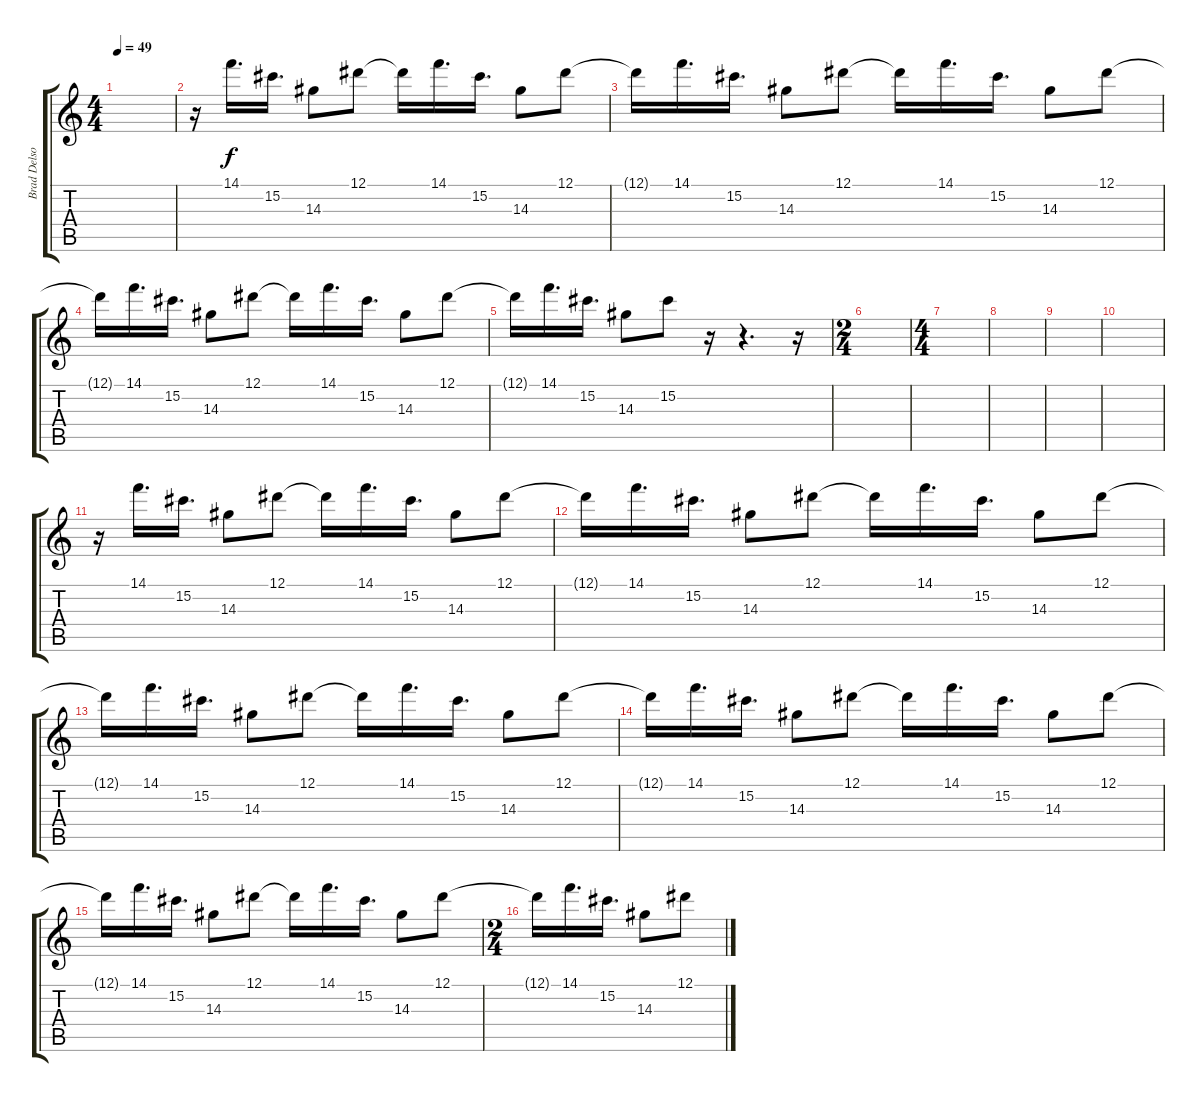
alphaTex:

\track ("Brad Delson [Gtr.2]" "Brad Delso") {instrument distortionguitar}
\staff {score tabs}
\tuning (Eb4 Bb3 Gb3 Db3 Ab2 Db2) {hide}
\ts (4 4)
\tempo 49
\clef g2
\ks c
|
r.16 14.1.16{d} 15.2.16{d} 14.3.8 12.1.8 12.1{t}.16 14.1.16{d} 15.2.16{d} 14.3.8 12.1.8 |
12.1{t}.16 14.1.16{d} 15.2.16{d} 14.3.8 12.1.8 12.1{t}.16 14.1.16{d} 15.2.16{d} 14.3.8 12.1.8 |
12.1{t}.16 14.1.16{d} 15.2.16{d} 14.3.8 12.1.8 12.1{t}.16 14.1.16{d} 15.2.16{d} 14.3.8 12.1.8 |
12.1{t}.16 14.1.16{d} 15.2.16{d} 14.3.8 15.2.8 r.16 r.4{d} r.16 |
\ts (2 4)
|
\ts (4 4)
|
|
|
|
r.16 14.1.16{d} 15.2.16{d} 14.3.8 12.1.8 12.1{t}.16 14.1.16{d} 15.2.16{d} 14.3.8 12.1.8 |
12.1{t}.16 14.1.16{d} 15.2.16{d} 14.3.8 12.1.8 12.1{t}.16 14.1.16{d} 15.2.16{d} 14.3.8 12.1.8 |
12.1{t}.16 14.1.16{d} 15.2.16{d} 14.3.8 12.1.8 12.1{t}.16 14.1.16{d} 15.2.16{d} 14.3.8 12.1.8 |
12.1{t}.16 14.1.16{d} 15.2.16{d} 14.3.8 12.1.8 12.1{t}.16 14.1.16{d} 15.2.16{d} 14.3.8 12.1.8 |
12.1{t}.16 14.1.16{d} 15.2.16{d} 14.3.8 12.1.8 12.1{t}.16 14.1.16{d} 15.2.16{d} 14.3.8 12.1.8 |
\ts (2 4)
12.1{t}.16 14.1.16{d} 15.2.16{d} 14.3.8 12.1.8
